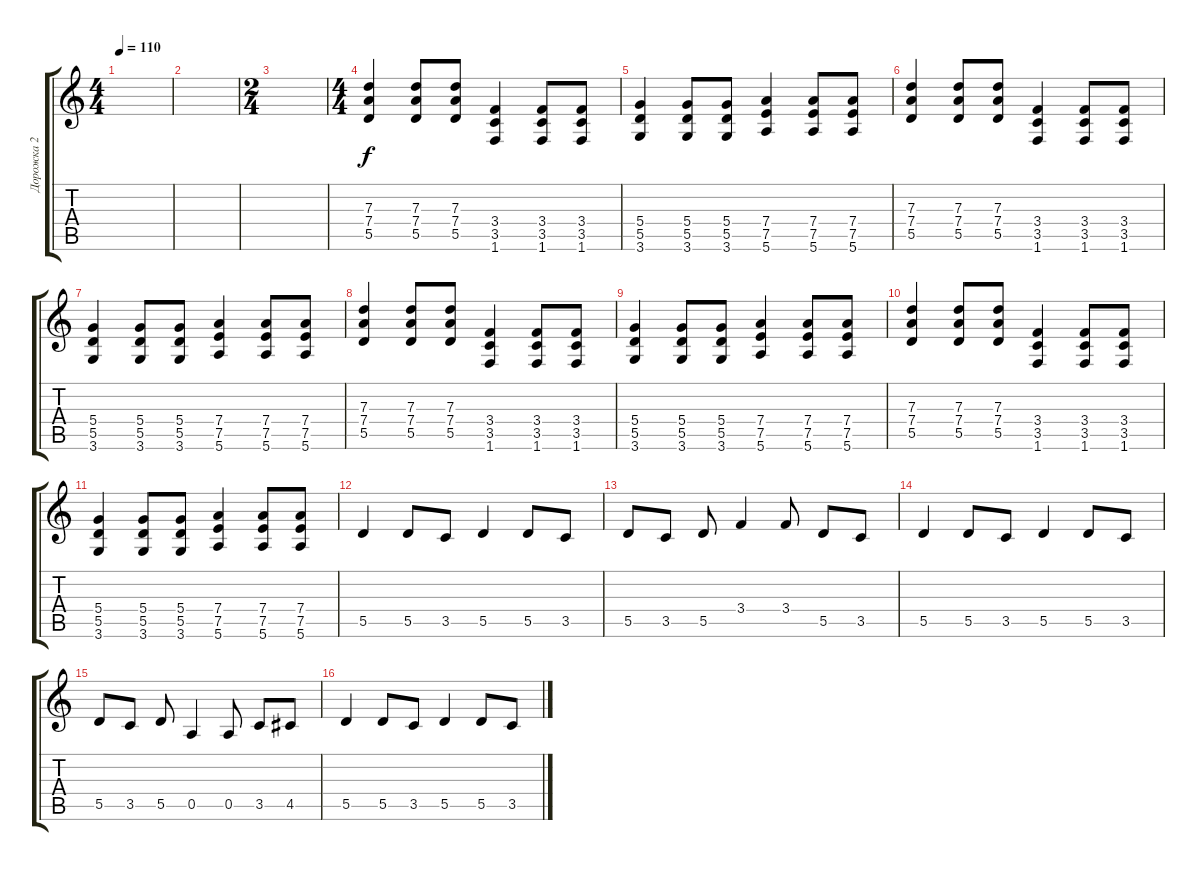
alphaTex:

\track ("Дорожка 2" "Дорожка 2") {instrument overdrivenguitar}
\staff {score tabs}
\tuning (E4 B3 G3 D3 A2 E2) {hide}
\ts (4 4)
\tempo 110
\clef g2
\ks c
|
|
\ts (2 4)
|
\ts (4 4)
(7.3 7.4 5.5).4 (7.3 7.4 5.5).8 (7.3 7.4 5.5).8 (3.4 3.5 1.6).4 (3.4 3.5 1.6).8 (3.4 3.5 1.6).8 |
(5.4 5.5 3.6).4 (5.4 5.5 3.6).8 (5.4 5.5 3.6).8 (7.4 7.5 5.6).4 (7.4 7.5 5.6).8 (7.4 7.5 5.6).8 |
(7.3 7.4 5.5).4 (7.3 7.4 5.5).8 (7.3 7.4 5.5).8 (3.4 3.5 1.6).4 (3.4 3.5 1.6).8 (3.4 3.5 1.6).8 |
(5.4 5.5 3.6).4 (5.4 5.5 3.6).8 (5.4 5.5 3.6).8 (7.4 7.5 5.6).4 (7.4 7.5 5.6).8 (7.4 7.5 5.6).8 |
(7.3 7.4 5.5).4 (7.3 7.4 5.5).8 (7.3 7.4 5.5).8 (3.4 3.5 1.6).4 (3.4 3.5 1.6).8 (3.4 3.5 1.6).8 |
(5.4 5.5 3.6).4 (5.4 5.5 3.6).8 (5.4 5.5 3.6).8 (7.4 7.5 5.6).4 (7.4 7.5 5.6).8 (7.4 7.5 5.6).8 |
(7.3 7.4 5.5).4 (7.3 7.4 5.5).8 (7.3 7.4 5.5).8 (3.4 3.5 1.6).4 (3.4 3.5 1.6).8 (3.4 3.5 1.6).8 |
(5.4 5.5 3.6).4 (5.4 5.5 3.6).8 (5.4 5.5 3.6).8 (7.4 7.5 5.6).4 (7.4 7.5 5.6).8 (7.4 7.5 5.6).8 |
5.5.4 5.5.8 3.5.8 5.5.4 5.5.8 3.5.8 |
5.5.8 3.5.8 5.5.8 3.4.4 3.4.8 5.5.8 3.5.8 |
5.5.4 5.5.8 3.5.8 5.5.4 5.5.8 3.5.8 |
5.5.8 3.5.8 5.5.8 0.5.4 0.5.8 3.5.8 4.5.8 |
5.5.4 5.5.8 3.5.8 5.5.4 5.5.8 3.5.8
